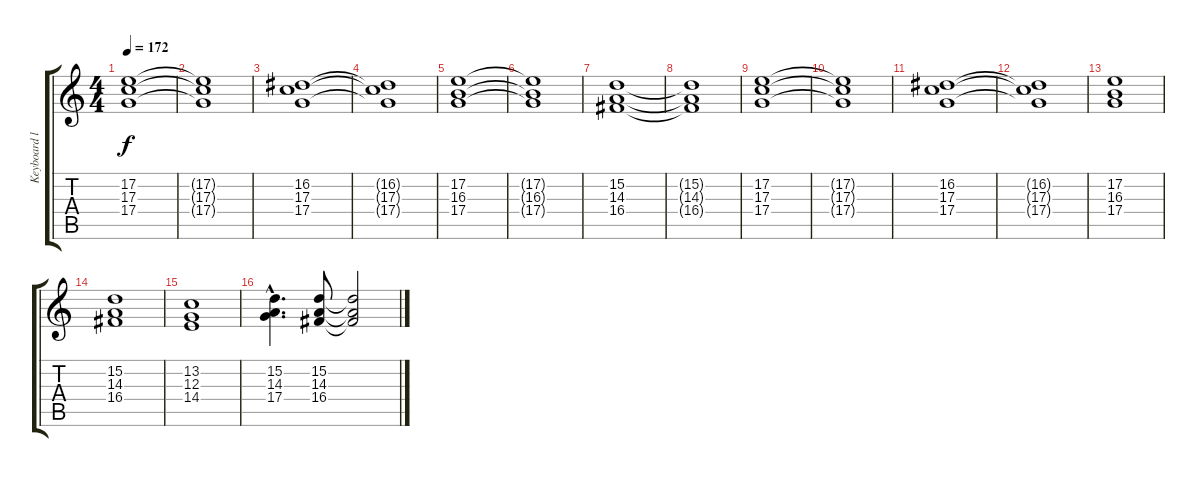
\track ("Keyboard ll" "Keyboard l") {instrument rockorgan}
\staff {score tabs}
\tuning (E4 B3 G3 D3 A2 E2) {hide}
\ts (4 4)
\tempo 172
\clef g2
\ks c
(17.2 17.3 17.4).1{dy f} |
(17.2{t} 17.3{t} 17.4{t}).1 |
(16.2 17.3 17.4).1 |
(16.2{t} 17.3{t} 17.4{t}).1 |
(17.2 16.3 17.4).1 |
(17.2{t} 16.3{t} 17.4{t}).1 |
(15.2 14.3 16.4).1 |
(15.2{t} 14.3{t} 16.4{t}).1 |
(17.2 17.3 17.4).1 |
(17.2{t} 17.3{t} 17.4{t}).1 |
(16.2 17.3 17.4).1 |
(16.2{t} 17.3{t} 17.4{t}).1 |
(17.2 16.3 17.4).1 |
(15.2 14.3 16.4).1 |
(13.2 12.3 14.4).1 |
(15.2{hac} 14.3{hac} 17.4{hac}).4{d} (15.2 14.3 16.4).8 (15.2{t} 14.3{t} 16.4{t}).2
